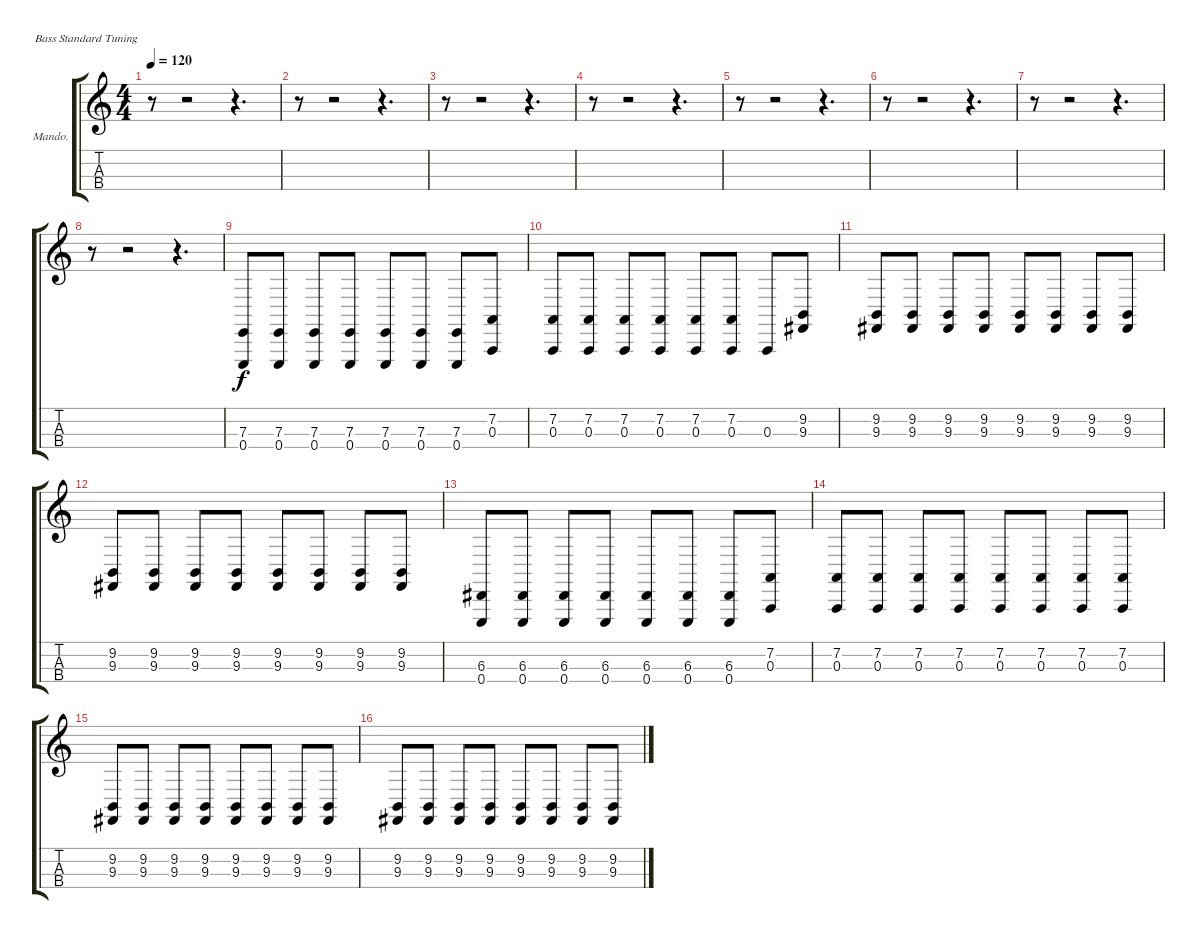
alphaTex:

\bracketExtendMode groupsimilarinstruments
\firstSystemTrackNameOrientation horizontal
\otherSystemsTrackNameOrientation horizontal
\track ("Bajo" "Mando.") {instrument electricguitarmuted}
\staff {score tabs}
\tuning (G2 D2 A1 E1)
\displaytranspose 0
\ts (4 4)
\tempo 120
\clef g2
\ks c
r.8{dy f} r.2 r.4{d} |
r.8 r.2 r.4{d} |
r.8 r.2 r.4{d} |
r.8 r.2 r.4{d} |
r.8 r.2 r.4{d} |
r.8 r.2 r.4{d} |
r.8 r.2 r.4{d} |
r.8 r.2 r.4{d} |
(7.3 0.4).8 (7.3 0.4).8 (7.3 0.4).8 (7.3 0.4).8 (7.3 0.4).8 (7.3 0.4).8 (7.3 0.4).8 (7.2 0.3).8 |
(7.2 0.3).8 (7.2 0.3).8 (7.2 0.3).8 (7.2 0.3).8 (7.2 0.3).8 (7.2 0.3).8 0.3.8 (9.2 9.3).8 |
(9.2 9.3).8 (9.2 9.3).8 (9.2 9.3).8 (9.2 9.3).8 (9.2 9.3).8 (9.2 9.3).8 (9.2 9.3).8 (9.2 9.3).8 |
(9.2 9.3).8 (9.2 9.3).8 (9.2 9.3).8 (9.2 9.3).8 (9.2 9.3).8 (9.2 9.3).8 (9.2 9.3).8 (9.2 9.3).8 |
(6.3 0.4).8 (6.3 0.4).8 (6.3 0.4).8 (6.3 0.4).8 (6.3 0.4).8 (6.3 0.4).8 (6.3 0.4).8 (7.2 0.3).8 |
(7.2 0.3).8 (7.2 0.3).8 (7.2 0.3).8 (7.2 0.3).8 (7.2 0.3).8 (7.2 0.3).8 (7.2 0.3).8 (7.2 0.3).8 |
(9.2 9.3).8 (9.2 9.3).8 (9.2 9.3).8 (9.2 9.3).8 (9.2 9.3).8 (9.2 9.3).8 (9.2 9.3).8 (9.2 9.3).8 |
(9.2 9.3).8 (9.2 9.3).8 (9.2 9.3).8 (9.2 9.3).8 (9.2 9.3).8 (9.2 9.3).8 (9.2 9.3).8 (9.2 9.3).8
